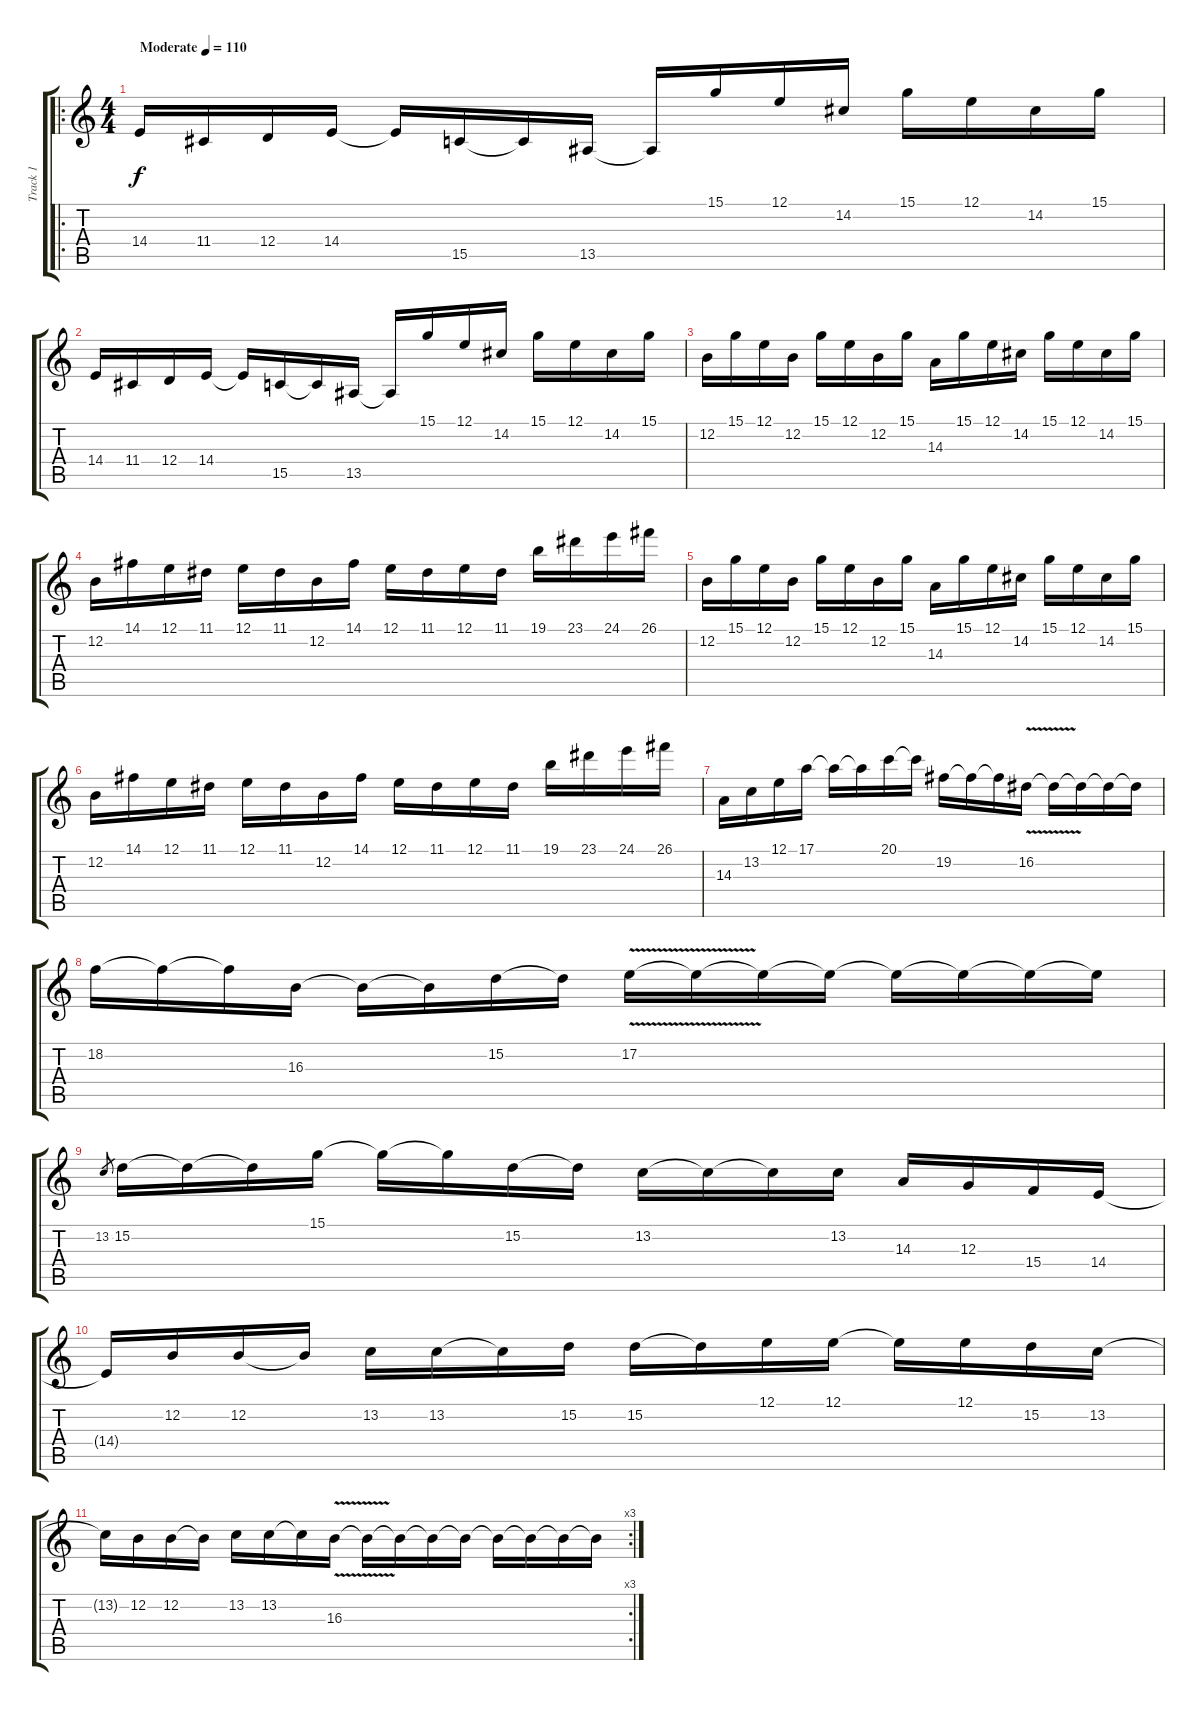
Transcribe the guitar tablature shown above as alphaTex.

\track ("Track 1" "Track 1") {instrument lead5charang}
\staff {score tabs}
\tuning (E4 B3 G3 D3 A2 E2) {hide}
\ro
\ts (4 4)
\tempo (110 "Moderate")
\clef g2
\ks c
14.4.16{dy f instrument lead5charang} 11.4.16 12.4.16 14.4.16 14.4{t}.16 15.5.16 15.5{t}.16 13.5.16 13.5{t}.16 15.1.16 12.1.16 14.2.16 15.1.16 12.1.16 14.2.16 15.1.16 |
14.4.16 11.4.16 12.4.16 14.4.16 14.4{t}.16 15.5.16 15.5{t}.16 13.5.16 13.5{t}.16 15.1.16 12.1.16 14.2.16 15.1.16 12.1.16 14.2.16 15.1.16 |
12.2.16 15.1.16 12.1.16 12.2.16 15.1.16 12.1.16 12.2.16 15.1.16 14.3.16 15.1.16 12.1.16 14.2.16 15.1.16 12.1.16 14.2.16 15.1.16 |
12.2.16 14.1.16 12.1.16 11.1.16 12.1.16 11.1.16 12.2.16 14.1.16 12.1.16 11.1.16 12.1.16 11.1.16 19.1.16 23.1.16 24.1.16 26.1.16 |
12.2.16 15.1.16 12.1.16 12.2.16 15.1.16 12.1.16 12.2.16 15.1.16 14.3.16 15.1.16 12.1.16 14.2.16 15.1.16 12.1.16 14.2.16 15.1.16 |
12.2.16 14.1.16 12.1.16 11.1.16 12.1.16 11.1.16 12.2.16 14.1.16 12.1.16 11.1.16 12.1.16 11.1.16 19.1.16 23.1.16 24.1.16 26.1.16 |
14.3.16 13.2.16 12.1.16 17.1.16 17.1{t}.16 17.1{t}.16 20.1.16 20.1{t}.16 19.2.16 19.2{t}.16 19.2{t}.16 16.2{v}.16 16.2{t}.16 16.2{t}.16 16.2{t}.16 16.2{t}.16 |
18.2.16 18.2{t}.16 18.2{t}.16 16.3.16 16.3{t}.16 16.3{t}.16 15.2.16 15.2{t}.16 17.2{v}.16 17.2{t}.16 17.2{t}.16 17.2{t}.16 17.2{t}.16 17.2{t}.16 17.2{t}.16 17.2{t}.16 |
13.2.8{gr} 15.2.16 15.2{t}.16 15.2{t}.16 15.1.16 15.1{t}.16 15.1{t}.16 15.2.16 15.2{t}.16 13.2.16 13.2{t}.16 13.2{t}.16 13.2.16 14.3.16 12.3.16 15.4.16 14.4.16 |
14.4{t}.16 12.2.16 12.2.16 12.2{t}.16 13.2.16 13.2.16 13.2{t}.16 15.2.16 15.2.16 15.2{t}.16 12.1.16 12.1.16 12.1{t}.16 12.1.16 15.2.16 13.2.16 |
\rc 3
13.2{t}.16 12.2.16 12.2.16 12.2{t}.16 13.2.16 13.2.16 13.2{t}.16 16.3{v}.16 16.3{t}.16 16.3{t}.16 16.3{t}.16 16.3{t}.16 16.3{t}.16 16.3{t}.16 16.3{t}.16 16.3{t}.16
